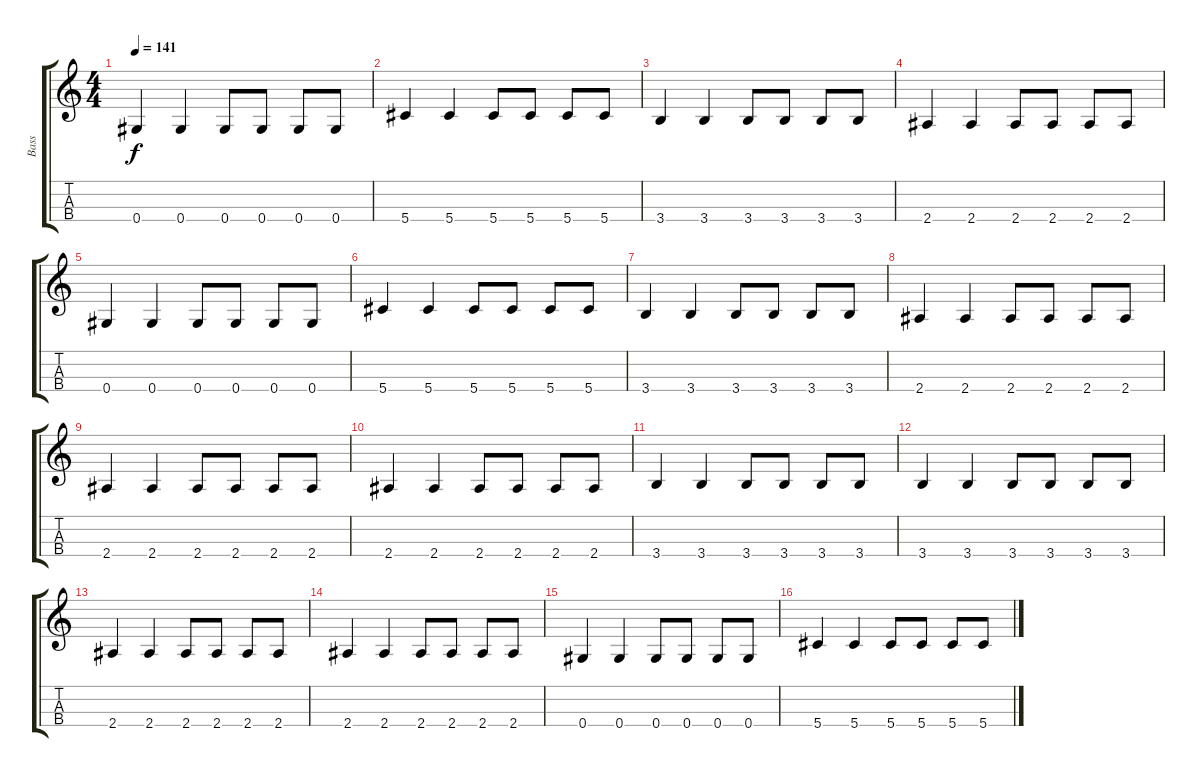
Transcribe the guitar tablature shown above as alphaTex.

\track ("Bass" "Bass") {instrument electricbasspick}
\staff {score tabs}
\tuning (Bb2 F2 Db2 Ab2) {hide}
\ts (4 4)
\tempo 141
\clef g2
\ks c
0.4.4{dy f} 0.4.4 0.4.8 0.4.8 0.4.8 0.4.8 |
5.4.4 5.4.4 5.4.8 5.4.8 5.4.8 5.4.8 |
3.4.4 3.4.4 3.4.8 3.4.8 3.4.8 3.4.8 |
2.4.4 2.4.4 2.4.8 2.4.8 2.4.8 2.4.8 |
0.4.4 0.4.4 0.4.8 0.4.8 0.4.8 0.4.8 |
5.4.4 5.4.4 5.4.8 5.4.8 5.4.8 5.4.8 |
3.4.4 3.4.4 3.4.8 3.4.8 3.4.8 3.4.8 |
2.4.4 2.4.4 2.4.8 2.4.8 2.4.8 2.4.8 |
2.4.4 2.4.4 2.4.8 2.4.8 2.4.8 2.4.8 |
2.4.4 2.4.4 2.4.8 2.4.8 2.4.8 2.4.8 |
3.4.4 3.4.4 3.4.8 3.4.8 3.4.8 3.4.8 |
3.4.4 3.4.4 3.4.8 3.4.8 3.4.8 3.4.8 |
2.4.4 2.4.4 2.4.8 2.4.8 2.4.8 2.4.8 |
2.4.4 2.4.4 2.4.8 2.4.8 2.4.8 2.4.8 |
0.4.4 0.4.4 0.4.8 0.4.8 0.4.8 0.4.8 |
5.4.4 5.4.4 5.4.8 5.4.8 5.4.8 5.4.8
